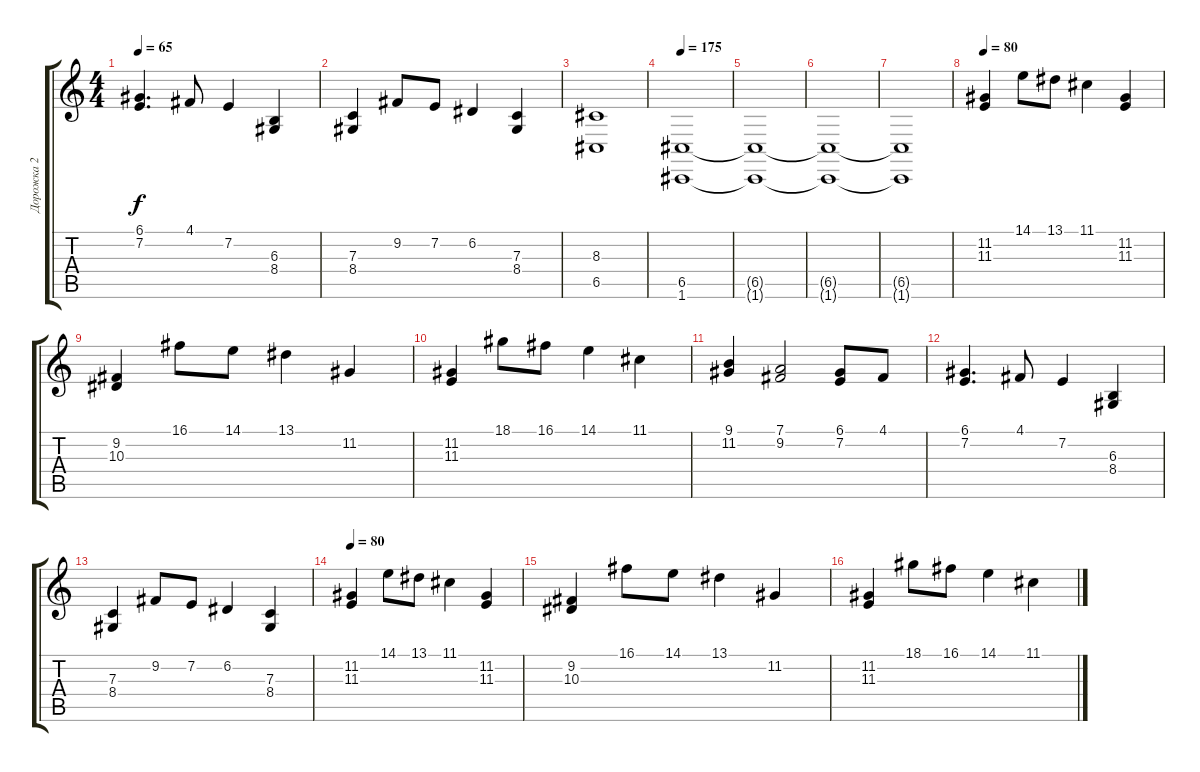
\track ("Дорожка 2" "Дорожка 2") {instrument acousticgrandpiano}
\staff {score tabs}
\tuning (D4 A3 F3 C3 G2 C2) {hide}
\ts (4 4)
\tempo 65
\clef g2
\ks c
(6.1 7.2).4{d dy f} 4.1.8 7.2.4 (6.3 8.4).4 |
(7.3 8.4).4 9.2.8 7.2.8 6.2.4 (7.3 8.4).4 |
(8.3 6.5).1 |
\tempo 175
(6.5 1.6).1 |
(6.5{t} 1.6{t}).1 |
(6.5{t} 1.6{t}).1 |
(6.5{t} 1.6{t}).1 |
\tempo 80
(11.2 11.3).4 14.1.8 13.1.8 11.1.4 (11.2 11.3).4 |
(9.2 10.3).4 16.1.8 14.1.8 13.1.4 11.2.4 |
(11.2 11.3).4 18.1.8 16.1.8 14.1.4 11.1.4 |
(9.1 11.2).4 (7.1 9.2).2 (6.1 7.2).8 4.1.8 |
(6.1 7.2).4{d} 4.1.8 7.2.4 (6.3 8.4).4 |
(7.3 8.4).4 9.2.8 7.2.8 6.2.4 (7.3 8.4).4 |
\tempo 80
(11.2 11.3).4 14.1.8 13.1.8 11.1.4 (11.2 11.3).4 |
(9.2 10.3).4 16.1.8 14.1.8 13.1.4 11.2.4 |
(11.2 11.3).4 18.1.8 16.1.8 14.1.4 11.1.4
